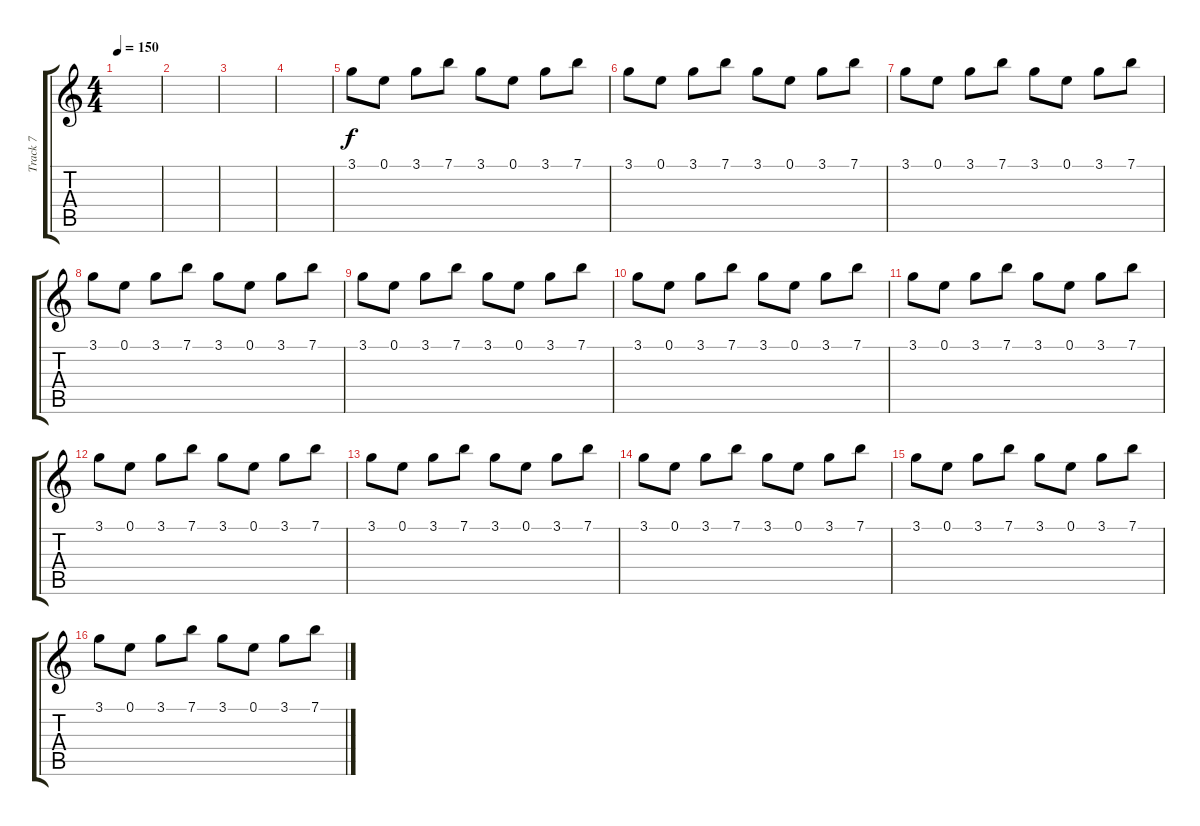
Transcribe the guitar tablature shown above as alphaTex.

\track ("Track 7" "Track 7") {instrument acousticguitarnylon}
\staff {score tabs}
\tuning (E4 B3 G3 D3 A2 E2) {hide}
\ts (4 4)
\tempo 150
\clef g2
\ks c
|
|
|
|
3.1.8 0.1.8 3.1.8 7.1.8 3.1.8 0.1.8 3.1.8 7.1.8 |
3.1.8 0.1.8 3.1.8 7.1.8 3.1.8 0.1.8 3.1.8 7.1.8 |
3.1.8 0.1.8 3.1.8 7.1.8 3.1.8 0.1.8 3.1.8 7.1.8 |
3.1.8 0.1.8 3.1.8 7.1.8 3.1.8 0.1.8 3.1.8 7.1.8 |
3.1.8 0.1.8 3.1.8 7.1.8 3.1.8 0.1.8 3.1.8 7.1.8 |
3.1.8 0.1.8 3.1.8 7.1.8 3.1.8 0.1.8 3.1.8 7.1.8 |
3.1.8 0.1.8 3.1.8 7.1.8 3.1.8 0.1.8 3.1.8 7.1.8 |
3.1.8 0.1.8 3.1.8 7.1.8 3.1.8 0.1.8 3.1.8 7.1.8 |
3.1.8 0.1.8 3.1.8 7.1.8 3.1.8 0.1.8 3.1.8 7.1.8 |
3.1.8 0.1.8 3.1.8 7.1.8 3.1.8 0.1.8 3.1.8 7.1.8 |
3.1.8 0.1.8 3.1.8 7.1.8 3.1.8 0.1.8 3.1.8 7.1.8 |
3.1.8 0.1.8 3.1.8 7.1.8 3.1.8 0.1.8 3.1.8 7.1.8
